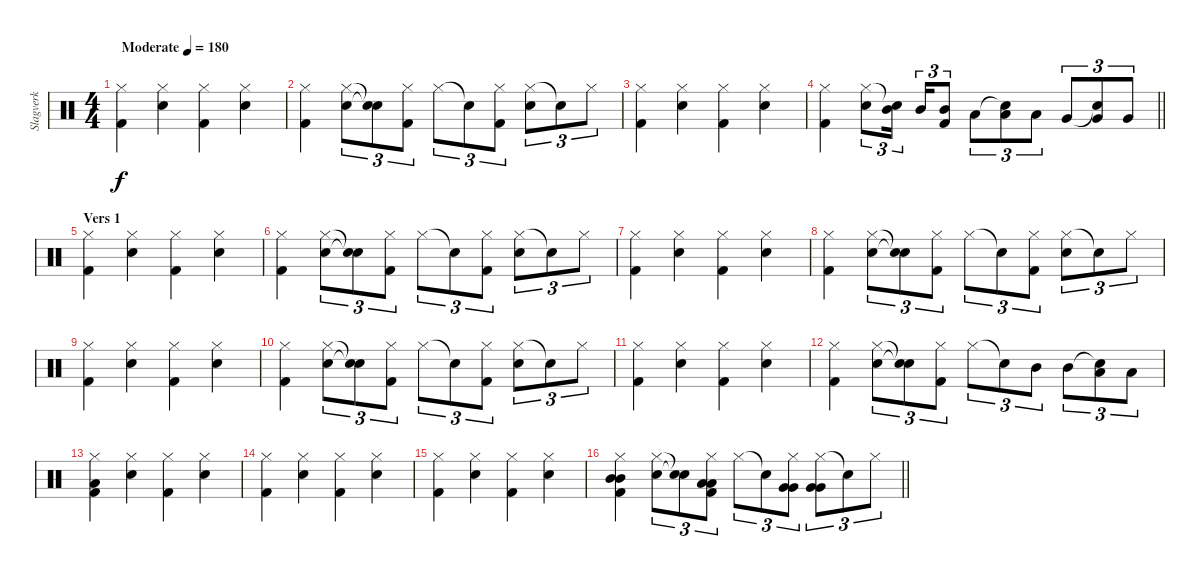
\track ("Slagverk" "Slagverk") {instrument percussion}
\staff {score}
\articulation defaults
\ts (4 4)
\tempo (180 "Moderate")
\clef neutral
\ks c
("Hi-Hat (closed)" "Kick (hit) 2").4{dy f} ("Hi-Hat (closed)" "Snare (hit) 2").4 ("Hi-Hat (closed)" "Kick (hit) 2").4 ("Hi-Hat (closed)" "Snare (hit) 2").4 |
("Hi-Hat (closed)" "Kick (hit) 2").4 ("Hi-Hat (closed)" "Snare (hit) 2").8{tu (3 2)} ("Snare (hit)"{t} "Snare (hit)"{t}).8{tu (3 2)} ("Hi-Hat (closed)" "Kick (hit) 2").8{tu (3 2)} "Hi-Hat (closed)".8{tu (3 2)} "Snare (hit)"{t}.8{tu (3 2)} ("Hi-Hat (closed)" "Kick (hit) 2").8{tu (3 2)} ("Hi-Hat (closed)" "Snare (hit) 2").8{tu (3 2)} "Snare (hit)"{t}.8{tu (3 2)} "Hi-Hat (closed)".8{tu (3 2)} |
("Hi-Hat (closed)" "Kick (hit) 2").4 ("Hi-Hat (closed)" "Snare (hit) 2").4 ("Hi-Hat (closed)" "Kick (hit) 2").4 ("Hi-Hat (closed)" "Snare (hit) 2").4 |
\barLineRight lightlight
("Hi-Hat (closed)" "Kick (hit) 2").4 ("Hi-Hat (closed)" "Snare (hit) 2").8{tu (3 2)} ("Snare (hit)"{t} "Mid Tom (hit)").16{tu (3 2) beam splitsecondary} "Mid Tom (hit)".16{tu (3 2)} ("Mid Tom (hit)" "Kick (hit) 2").8{tu (3 2)} "Low Tom (hit)".8{tu (3 2)} ("Snare (hit)"{t} "Low Tom (hit)").8{tu (3 2)} "Low Tom (hit)".8{tu (3 2)} "Very Low Tom (hit)".8{tu (3 2)} ("Snare (hit)"{t} "Very Low Tom (hit)").8{tu (3 2)} "Very Low Tom (hit)".8{tu (3 2)} |
\section ("" "Vers 1")
("Hi-Hat (closed)" "Kick (hit) 2").4 ("Hi-Hat (closed)" "Snare (hit) 2").4 ("Hi-Hat (closed)" "Kick (hit) 2").4 ("Hi-Hat (closed)" "Snare (hit) 2").4 |
("Hi-Hat (closed)" "Kick (hit) 2").4 ("Hi-Hat (closed)" "Snare (hit) 2").8{tu (3 2)} ("Snare (hit)"{t} "Snare (hit)"{t}).8{tu (3 2)} ("Hi-Hat (closed)" "Kick (hit) 2").8{tu (3 2)} "Hi-Hat (closed)".8{tu (3 2)} "Snare (hit)"{t}.8{tu (3 2)} ("Hi-Hat (closed)" "Kick (hit) 2").8{tu (3 2)} ("Hi-Hat (closed)" "Snare (hit) 2").8{tu (3 2)} "Snare (hit)"{t}.8{tu (3 2)} "Hi-Hat (closed)".8{tu (3 2)} |
("Hi-Hat (closed)" "Kick (hit) 2").4 ("Hi-Hat (closed)" "Snare (hit) 2").4 ("Hi-Hat (closed)" "Kick (hit) 2").4 ("Hi-Hat (closed)" "Snare (hit) 2").4 |
("Hi-Hat (closed)" "Kick (hit) 2").4 ("Hi-Hat (closed)" "Snare (hit) 2").8{tu (3 2)} ("Snare (hit)"{t} "Snare (hit)"{t}).8{tu (3 2)} ("Hi-Hat (closed)" "Kick (hit) 2").8{tu (3 2)} "Hi-Hat (closed)".8{tu (3 2)} "Snare (hit)"{t}.8{tu (3 2)} ("Hi-Hat (closed)" "Kick (hit) 2").8{tu (3 2)} ("Hi-Hat (closed)" "Snare (hit) 2").8{tu (3 2)} "Snare (hit)"{t}.8{tu (3 2)} "Hi-Hat (closed)".8{tu (3 2)} |
("Hi-Hat (closed)" "Kick (hit) 2").4 ("Hi-Hat (closed)" "Snare (hit) 2").4 ("Hi-Hat (closed)" "Kick (hit) 2").4 ("Hi-Hat (closed)" "Snare (hit) 2").4 |
("Hi-Hat (closed)" "Kick (hit) 2").4 ("Hi-Hat (closed)" "Snare (hit) 2").8{tu (3 2)} ("Snare (hit)"{t} "Snare (hit)"{t}).8{tu (3 2)} ("Hi-Hat (closed)" "Kick (hit) 2").8{tu (3 2)} "Hi-Hat (closed)".8{tu (3 2)} "Snare (hit)"{t}.8{tu (3 2)} ("Hi-Hat (closed)" "Kick (hit) 2").8{tu (3 2)} ("Hi-Hat (closed)" "Snare (hit) 2").8{tu (3 2)} "Snare (hit)"{t}.8{tu (3 2)} "Hi-Hat (closed)".8{tu (3 2)} |
("Hi-Hat (closed)" "Kick (hit) 2").4 ("Hi-Hat (closed)" "Snare (hit) 2").4 ("Hi-Hat (closed)" "Kick (hit) 2").4 ("Hi-Hat (closed)" "Snare (hit) 2").4 |
("Hi-Hat (closed)" "Kick (hit) 2").4 ("Hi-Hat (closed)" "Snare (hit) 2").8{tu (3 2)} ("Snare (hit)"{t} "Snare (hit)"{t}).8{tu (3 2)} ("Hi-Hat (closed)" "Kick (hit) 2").8{tu (3 2)} "Hi-Hat (closed)".8{tu (3 2)} "Snare (hit)"{t}.8{tu (3 2)} "Mid Tom (hit)".8{tu (3 2)} "Mid Tom (hit)".8{tu (3 2)} ("Snare (hit)"{t} "Low Tom (hit)").8{tu (3 2)} "Low Tom (hit)".8{tu (3 2)} |
("Hi-Hat (closed)" "Low Tom (hit)" "Kick (hit) 2").4 ("Hi-Hat (closed)" "Snare (hit) 2").4 ("Hi-Hat (closed)" "Kick (hit) 2").4 ("Hi-Hat (closed)" "Snare (hit) 2").4 |
("Hi-Hat (closed)" "Kick (hit) 2").4 ("Hi-Hat (closed)" "Snare (hit) 2").4 ("Hi-Hat (closed)" "Kick (hit) 2").4 ("Hi-Hat (closed)" "Snare (hit) 2").4 |
("Hi-Hat (closed)" "Kick (hit) 2").4 ("Hi-Hat (closed)" "Snare (hit) 2").4 ("Hi-Hat (closed)" "Kick (hit) 2").4 ("Hi-Hat (closed)" "Snare (hit) 2").4 |
\barLineRight lightlight
("Hi-Hat (closed)" "Mid Tom (hit)" "Mid Tom (hit)" "Kick (hit) 2").4 ("Hi-Hat (closed)" "Snare (hit) 2").8{tu (3 2)} ("Snare (hit)"{t} "Snare (hit)"{t}).8{tu (3 2)} ("Hi-Hat (closed)" "Low Tom (hit)" "Low Tom (hit)" "Kick (hit) 2").8{tu (3 2)} "Hi-Hat (closed)".8{tu (3 2)} "Snare (hit)"{t}.8{tu (3 2)} ("Hi-Hat (closed)" "Very Low Tom (hit)" "Very Low Tom (hit)").8{tu (3 2)} ("Hi-Hat (closed)" "Very Low Tom (hit)" "Very Low Tom (hit)").8{tu (3 2)} "Snare (hit)"{t}.8{tu (3 2)} "Hi-Hat (closed)".8{tu (3 2)}
